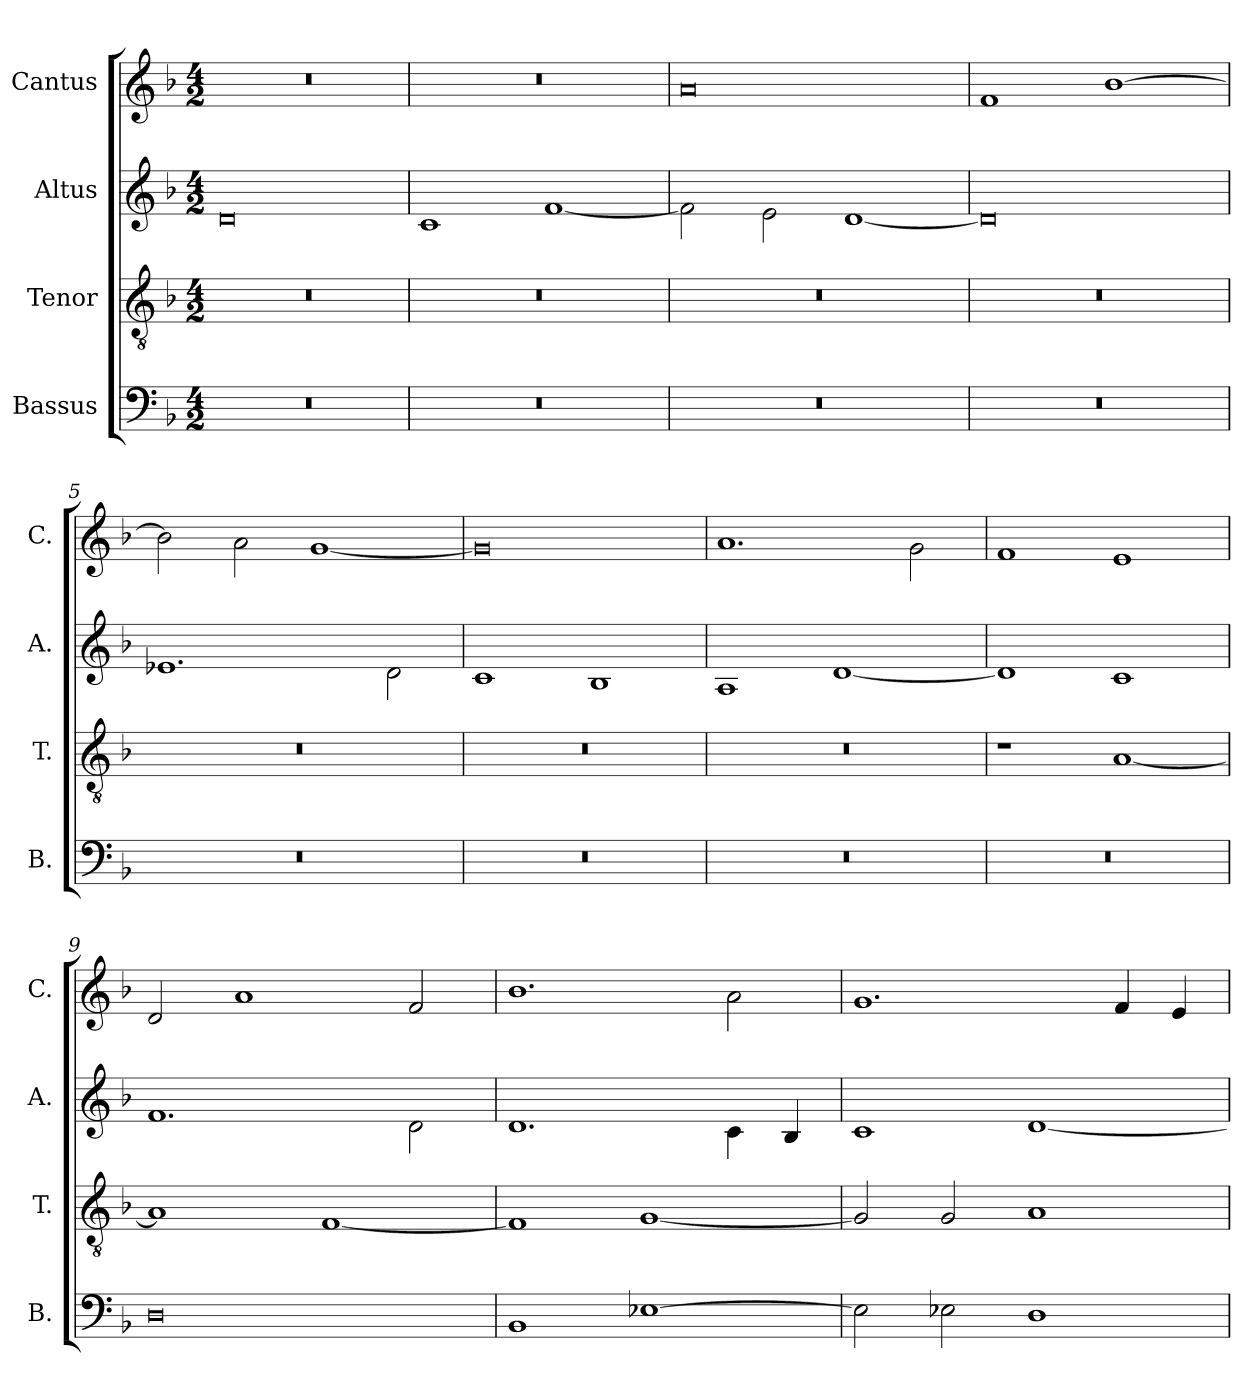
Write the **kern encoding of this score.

**kern	**kern	**kern	**kern
*part4	*part3	*part2	*part1
*staff4	*staff3	*staff2	*staff1
*I"Bassus	*I"Tenor	*I"Altus	*I"Cantus
*I'B.	*I'T.	*I'A.	*I'C.
*clefF4	*clefGv2	*clefG2	*clefG2
*k[b-]	*k[b-]	*k[b-]	*k[b-]
*M4/2	*M4/2	*M4/2	*M4/2
=1	=1	=1	=1
0r	0r	0d	0r
=2	=2	=2	=2
0r	0r	1c	0r
.	.	[1f	.
=3	=3	=3	=3
0r	0r	2f\]	0a
.	.	2e\	.
.	.	[1d	.
=4	=4	=4	=4
0r	0r	0d]	1f
.	.	.	[1b-
=5	=5	=5	=5
0r	0r	1.e-X	2b-\]
.	.	.	2a\
.	.	.	[1g
.	.	2d\	.
=6	=6	=6	=6
0r	0r	1c	0g]
.	.	1B-	.
=7	=7	=7	=7
0r	0r	1A	1.a
.	.	[1d	.
.	.	.	2g\
=8	=8	=8	=8
0r	1r	1d]	1f
.	[1A	1c	1e
!!LO:LB:g=z
=9	=9	=9	=9
0D	1A]	1.f	2d/
.	.	.	1a
.	[1F	.	.
.	.	2d\	2f/
=10	=10	=10	=10
1BB-	1F]	1.d	1.b-
[1E-X	[1G	.	.
.	.	4c\	2a\
.	.	4B-/	.
=11	=11	=11	=11
2E-\]	2G/]	1c	1.g
2E-X\	2G/	.	.
1D	1A	[1d	.
.	.	.	4f/
.	.	.	4e/
=	=	=	=
*-	*-	*-	*-
